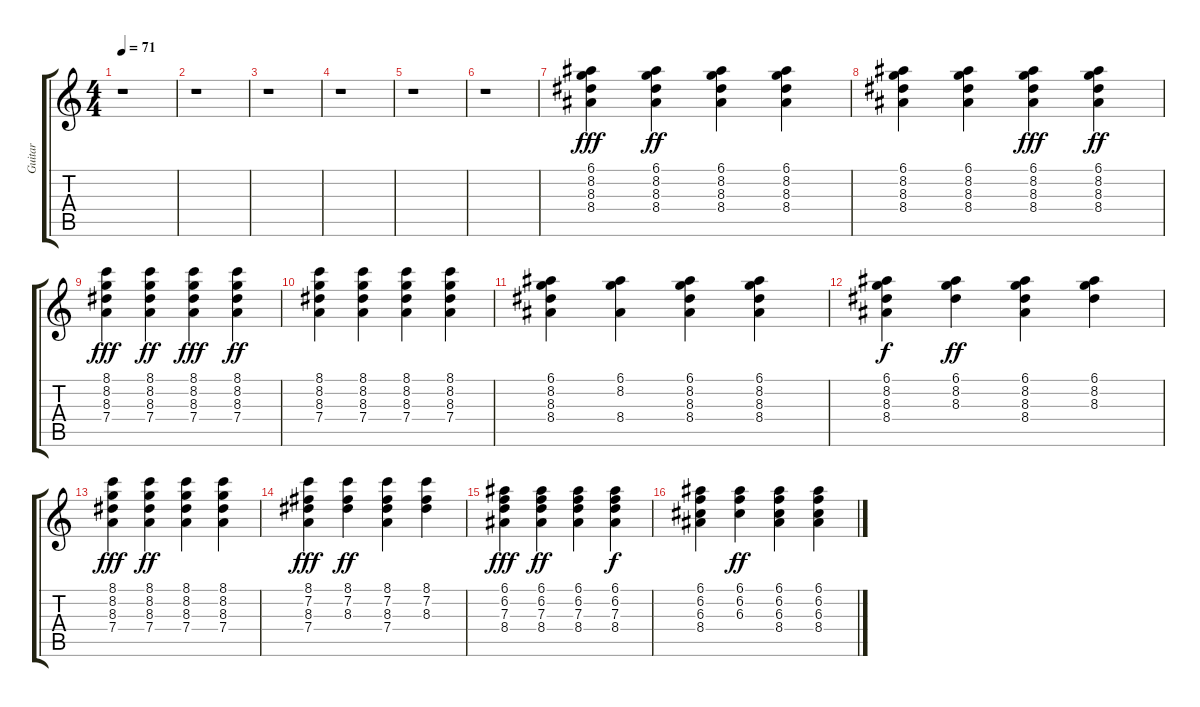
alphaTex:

\track ("Guitar" "Guitar") {instrument acousticguitarsteel}
\staff {score tabs}
\tuning (E4 B3 G3 D3 A2 E2) {hide}
\ts (4 4)
\tempo 71
\clef g2
\ks c
r.1{dy ff} |
r.1 |
r.1 |
r.1 |
r.1 |
r.1 |
(6.1 8.2 8.3 8.4).4{dy fff} (6.1 8.2 8.3 8.4).4{dy ff} (6.1 8.2 8.3 8.4).4 (6.1 8.2 8.3 8.4).4 |
(6.1 8.2 8.3 8.4).4 (6.1 8.2 8.3 8.4).4 (6.1 8.2 8.3 8.4).4{dy fff} (6.1 8.2 8.3 8.4).4{dy ff} |
(8.1 8.2 8.3 7.4).4{dy fff} (8.1 8.2 8.3 7.4).4{dy ff} (8.1 8.2 8.3 7.4).4{dy fff} (8.1 8.2 8.3 7.4).4{dy ff} |
(8.1 8.2 8.3 7.4).4 (8.1 8.2 8.3 7.4).4 (8.1 8.2 8.3 7.4).4 (8.1 8.2 8.3 7.4).4 |
(6.1 8.2 8.3 8.4).4 (6.1 8.2 8.4).4 (6.1 8.2 8.3 8.4).4 (6.1 8.2 8.3 8.4).4 |
(6.1 8.2 8.3 8.4).4{dy f} (6.1 8.2 8.3).4{dy ff} (6.1 8.2 8.3 8.4).4 (6.1 8.2 8.3).4 |
(8.1 8.2 8.3 7.4).4{dy fff} (8.1 8.2 8.3 7.4).4{dy ff} (8.1 8.2 8.3 7.4).4 (8.1 8.2 8.3 7.4).4 |
(8.1 7.2 8.3 7.4).4{dy fff} (8.1 7.2 8.3).4{dy ff} (8.1 7.2 8.3 7.4).4 (8.1 7.2 8.3).4 |
(6.1 6.2 7.3 8.4).4{dy fff} (6.1 6.2 7.3 8.4).4{dy ff} (6.1 6.2 7.3 8.4).4 (6.1 6.2 7.3 8.4).4{dy f} |
(6.1 6.2 6.3 8.4).4 (6.1 6.2 6.3).4{dy ff} (6.1 6.2 6.3 8.4).4 (6.1 6.2 6.3 8.4).4
